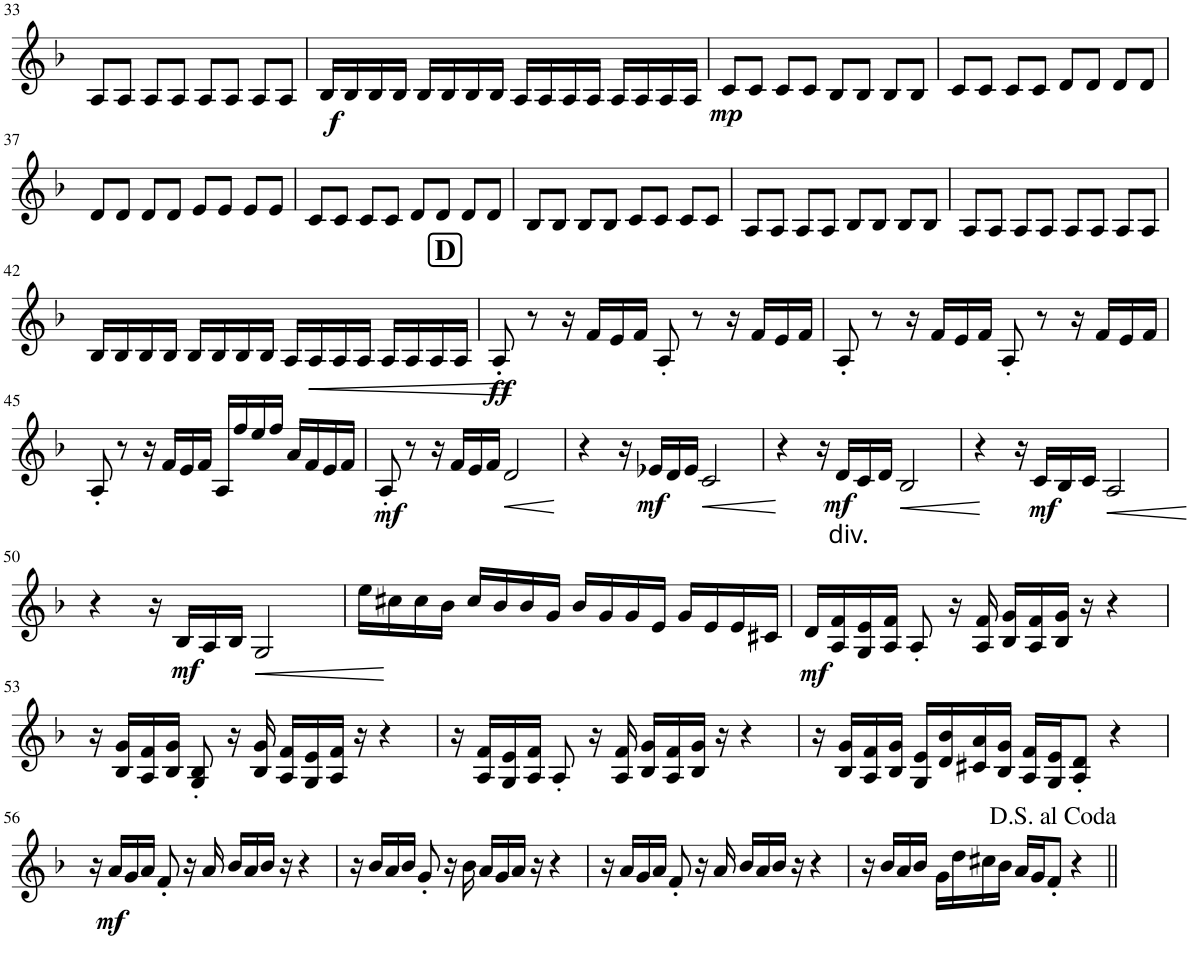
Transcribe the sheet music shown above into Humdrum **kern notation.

**kern	**dynam
*part1	*part1
*staff1	*staff1
*I"Piano	*
*I'Pno.	*
!!LO:PB:g=z
*clefG2	*
*k[b-]	*
*M4/4	*
*met(c)	*
=33	=33
8A/L	.
8A/J	.
8A/L	.
8A/J	.
8A/L	.
8A/J	.
8A/L	.
8A/J	.
=34	=34
!	!LO:DY:b
16B-/LL	f
16B-/	.
16B-/	.
16B-/JJ	.
16B-/LL	.
16B-/	.
16B-/	.
16B-/JJ	.
16A/LL	.
16A/	.
16A/	.
16A/JJ	.
16A/LL	.
16A/	.
16A/	.
16A/JJ	.
=35	=35
!	!LO:DY:b
8c/L	mp
8c/J	.
8c/L	.
8c/J	.
8B-/L	.
8B-/J	.
8B-/L	.
8B-/J	.
=36	=36
8c/L	.
8c/J	.
8c/L	.
8c/J	.
8d/L	.
8d/J	.
8d/L	.
8d/J	.
!!LO:LB:g=z
=37	=37
8d/L	.
8d/J	.
8d/L	.
8d/J	.
8e/L	.
8e/J	.
8e/L	.
8e/J	.
=38	=38
8c/L	.
8c/J	.
8c/L	.
8c/J	.
8d/L	.
8d/J	.
8d/L	.
8d/J	.
=39	=39
8B-/L	.
8B-/J	.
8B-/L	.
8B-/J	.
8c/L	.
8c/J	.
8c/L	.
8c/J	.
=40	=40
8A/L	.
8A/J	.
8A/L	.
8A/J	.
8B-/L	.
8B-/J	.
8B-/L	.
8B-/J	.
=41	=41
8A/L	.
8A/J	.
8A/L	.
8A/J	.
8A/L	.
8A/J	.
8A/L	.
8A/J	.
!!LO:LB:g=z
=42	=42
16B-/LL	.
16B-/	.
16B-/	.
16B-/JJ	.
16B-/LL	.
16B-/	.
16B-/	.
16B-/JJ	.
16A/LL	.
!	!LO:HP:b
16A/	<
16A/	[
16A/JJ	.
16A/LL	.
16A/	.
16A/	.
16A/JJ	.
!!LO:REH:place=s1:a:B:cj:fs=14:t=D
=43	=43
!	!LO:DY:b
8A'/	ff
8r	.
16r	.
16f/LL	.
16e/	.
16f/JJ	.
8A/	.
8r	.
16r	.
16f/LL	.
16e/	.
16f/JJ	.
=44	=44
8A'/	.
8r	.
16r	.
16f/LL	.
16e/	.
16f/JJ	.
8A/	.
8r	.
16r	.
16f/LL	.
16e/	.
16f/JJ	.
!!LO:LB:g=z
=45	=45
8A'/	.
8r	.
16r	.
16f/LL	.
16e/	.
16f/JJ	.
16A/LL	.
16ff/	.
16ee/	.
16ff/JJ	.
16a/LL	.
16f/	.
16e/	.
16f/JJ	.
=46	=46
!	!LO:DY:b
8A/	mf
8r	.
16r	.
16f/LL	.
16e/	.
16f/JJ	.
!	!LO:HP:b
2d/	<
.	[
=47	=47
4r	.
16r	.
!	!LO:DY:b
16e-X/LL	mf
16d/	.
16e-/JJ	.
!	!LO:HP:b
2c/	<
.	[
=48	=48
4r	.
16r	.
!	!LO:DY:b
16d/LL	mf
16c/	.
16d/JJ	.
!	!LO:HP:b
2B-/	<
.	[
=49	=49
4r	.
16r	.
!	!LO:DY:b
16c/LL	mf
16B-/	.
16c/JJ	.
!	!LO:HP:b
2A/	<
.	[
!!LO:LB:g=z
=50	=50
4r	.
16r	.
!	!LO:DY:b
16B-/LL	mf
16A/	.
16B-/JJ	.
!	!LO:HP:b
2G/	<
.	[
=51	=51
16ee\LL	.
16cc#X\	.
16cc#\	.
16b-\JJ	.
16cc#/LL	.
16b-/	.
16b-/	.
16g/JJ	.
16b-/LL	.
16g/	.
16g/	.
16e/JJ	.
16g/LL	.
16e/	.
16e/	.
16c#X/JJ	.
=52	=52
!	!LO:DY:b
16d/LL	mf
!LO:TX:a:t=div.	!
16A/ 16f/	.
16G/ 16e/	.
16A/ 16f/JJ	.
8A/	.
16r	.
16A/ 16f/	.
16B-/ 16g/LL	.
16A/ 16f/	.
16B-/ 16g/JJ	.
16r	.
4r	.
!!LO:LB:g=z
=53	=53
16r	.
16B-/ 16g/LL	.
16A/ 16f/	.
16B-/ 16g/JJ	.
8G/ 8B-/	.
16r	.
16B-/ 16g/	.
16A/ 16f/LL	.
16G/ 16e/	.
16A/ 16f/JJ	.
16r	.
4r	.
=54	=54
16r	.
16A/ 16f/LL	.
16G/ 16e/	.
16A/ 16f/JJ	.
8A/	.
16r	.
16A/ 16f/	.
16B-/ 16g/LL	.
16A/ 16f/	.
16B-/ 16g/JJ	.
16r	.
4r	.
=55	=55
16r	.
16B-/ 16g/LL	.
16A/ 16f/	.
16B-/ 16g/JJ	.
16G/ 16e/LL	.
16d/ 16b-/	.
16c#X/ 16a/	.
16B-/ 16g/JJ	.
16A/ 16f/LL	.
16G/ 16e/J	.
8A/ 8d/J	.
4r	.
!!LO:LB:g=z
=56	=56
16r	.
!	!LO:DY:b
16a/LL	mf
16g/	.
16a/JJ	.
8f'/	.
16r	.
16a/	.
16b-/LL	.
16a/	.
16b-/JJ	.
16r	.
4r	.
=57	=57
16r	.
16b-/LL	.
16a/	.
16b-/JJ	.
8g'/	.
16r	.
16b-\	.
16a/LL	.
16g/	.
16a/JJ	.
16r	.
4r	.
=58	=58
16r	.
16a/LL	.
16g/	.
16a/JJ	.
8f'/	.
16r	.
16a/	.
16b-/LL	.
16a/	.
16b-/JJ	.
16r	.
4r	.
=59	=59
16r	.
16b-/LL	.
16a/	.
16b-/JJ	.
16g\LL	.
16dd\	.
16cc#X\	.
16b-\JJ	.
16a/LL	.
16g/J	.
8f'/J	.
4r	.
=||	=||
*-	*-
